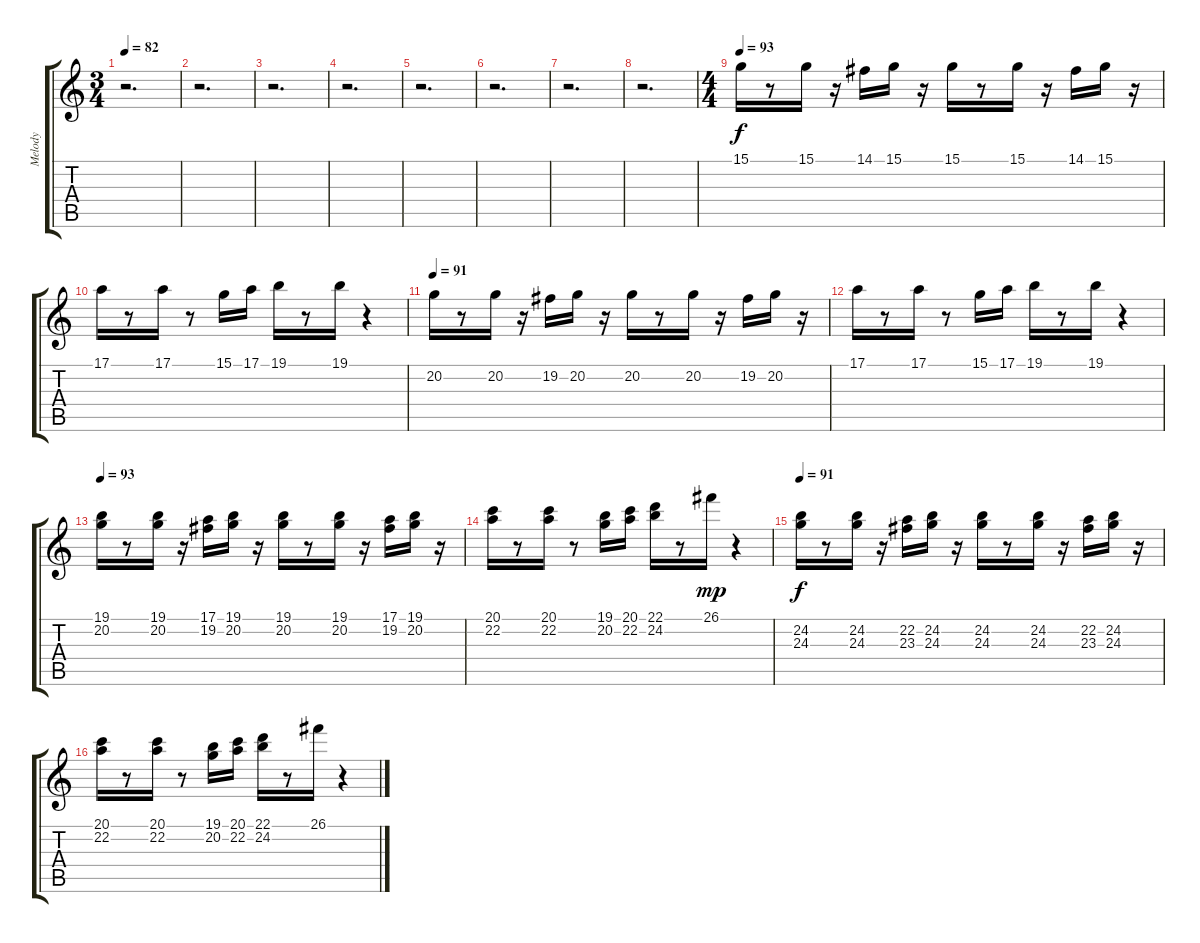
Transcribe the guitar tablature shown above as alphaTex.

\track ("Melody" "Melody") {instrument lead1square}
\staff {score tabs}
\tuning (E4 B3 G3 D3 A2 E2) {hide}
\ts (3 4)
\tempo 82
\clef g2
\ks c
r.2{d dy f instrument lead1square} |
r.2{d} |
r.2{d} |
r.2{d} |
r.2{d} |
r.2{d} |
r.2{d} |
r.2{d} |
\ts (4 4)
\tempo 93
15.1.16 r.8 15.1.16 r.16 14.1.16 15.1.16 r.16 15.1.16 r.8 15.1.16 r.16 14.1.16 15.1.16 r.16 |
17.1.16 r.8 17.1.16 r.8 15.1.16 17.1.16 19.1.16 r.8 19.1.16 r.4 |
\tempo 91
20.2.16 r.8 20.2.16 r.16 19.2.16 20.2.16 r.16 20.2.16 r.8 20.2.16 r.16 19.2.16 20.2.16 r.16 |
17.1.16 r.8 17.1.16 r.8 15.1.16 17.1.16 19.1.16 r.8 19.1.16 r.4 |
\tempo 93
(19.1 20.2).16 r.8 (19.1 20.2).16 r.16 (17.1 19.2).16 (19.1 20.2).16 r.16 (19.1 20.2).16 r.8 (19.1 20.2).16 r.16 (17.1 19.2).16 (19.1 20.2).16 r.16 |
(20.1 22.2).16 r.8 (20.1 22.2).16 r.8 (19.1 20.2).16 (20.1 22.2).16 (22.1 24.2).16 r.8 26.1.16{dy mp} r.4 |
\tempo 91
(24.2 24.3).16{dy f} r.8 (24.2 24.3).16 r.16 (22.2 23.3).16 (24.2 24.3).16 r.16 (24.2 24.3).16 r.8 (24.2 24.3).16 r.16 (22.2 23.3).16 (24.2 24.3).16 r.16 |
(20.1 22.2).16 r.8 (20.1 22.2).16 r.8 (19.1 20.2).16 (20.1 22.2).16 (22.1 24.2).16 r.8 26.1.16 r.4
